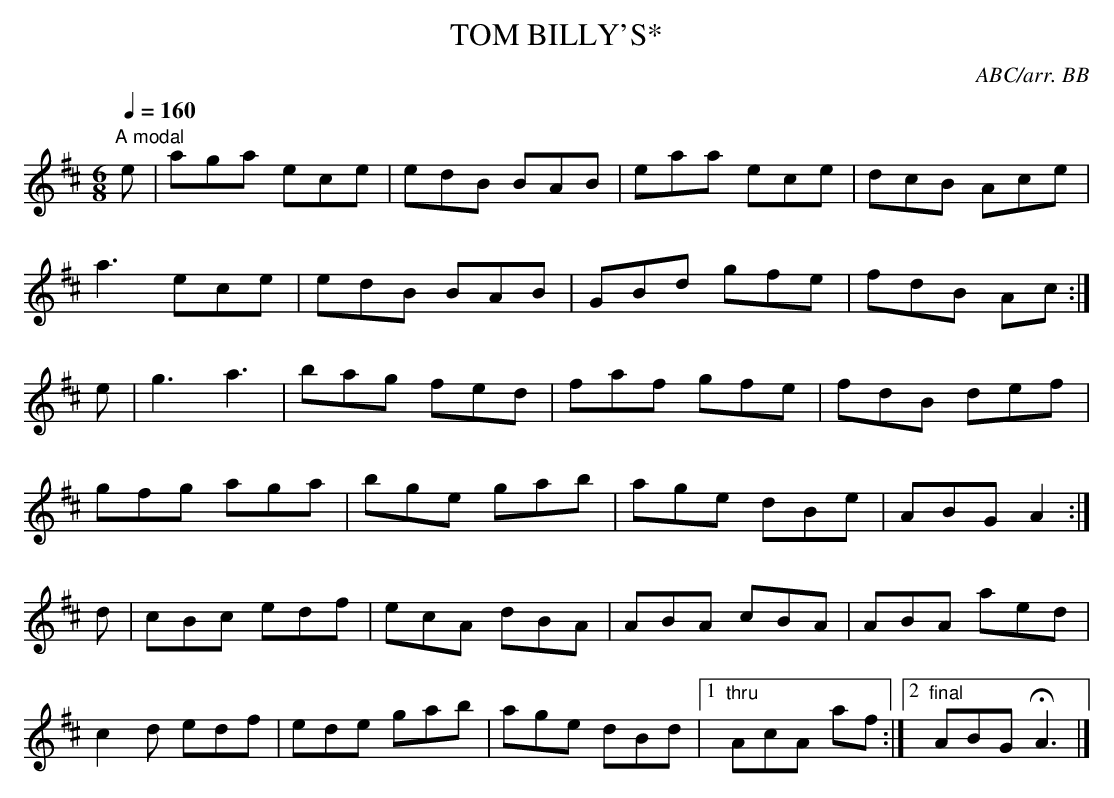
X:1
T:TOM BILLY'S*
C:ABC/arr. BB
Q:1/4=160
L:1/8
M:6/8
K:D
"A modal"
e|aga ece|edB BAB|eaa ece|dcB Ace|
a3 ece|edB BAB|GBd gfe|fdB Ac:|
e|g3 a3|bag fed|faf gfe|fdB def|
gfg aga|bge gab|age dBe|ABG A2:|
d|cBc edf|ecA dBA|ABA cBA|ABA aed|
c2d edf|ede gab|age dBd|1 "thru" AcA af:|\
[2 "final" ABG HA3|]
